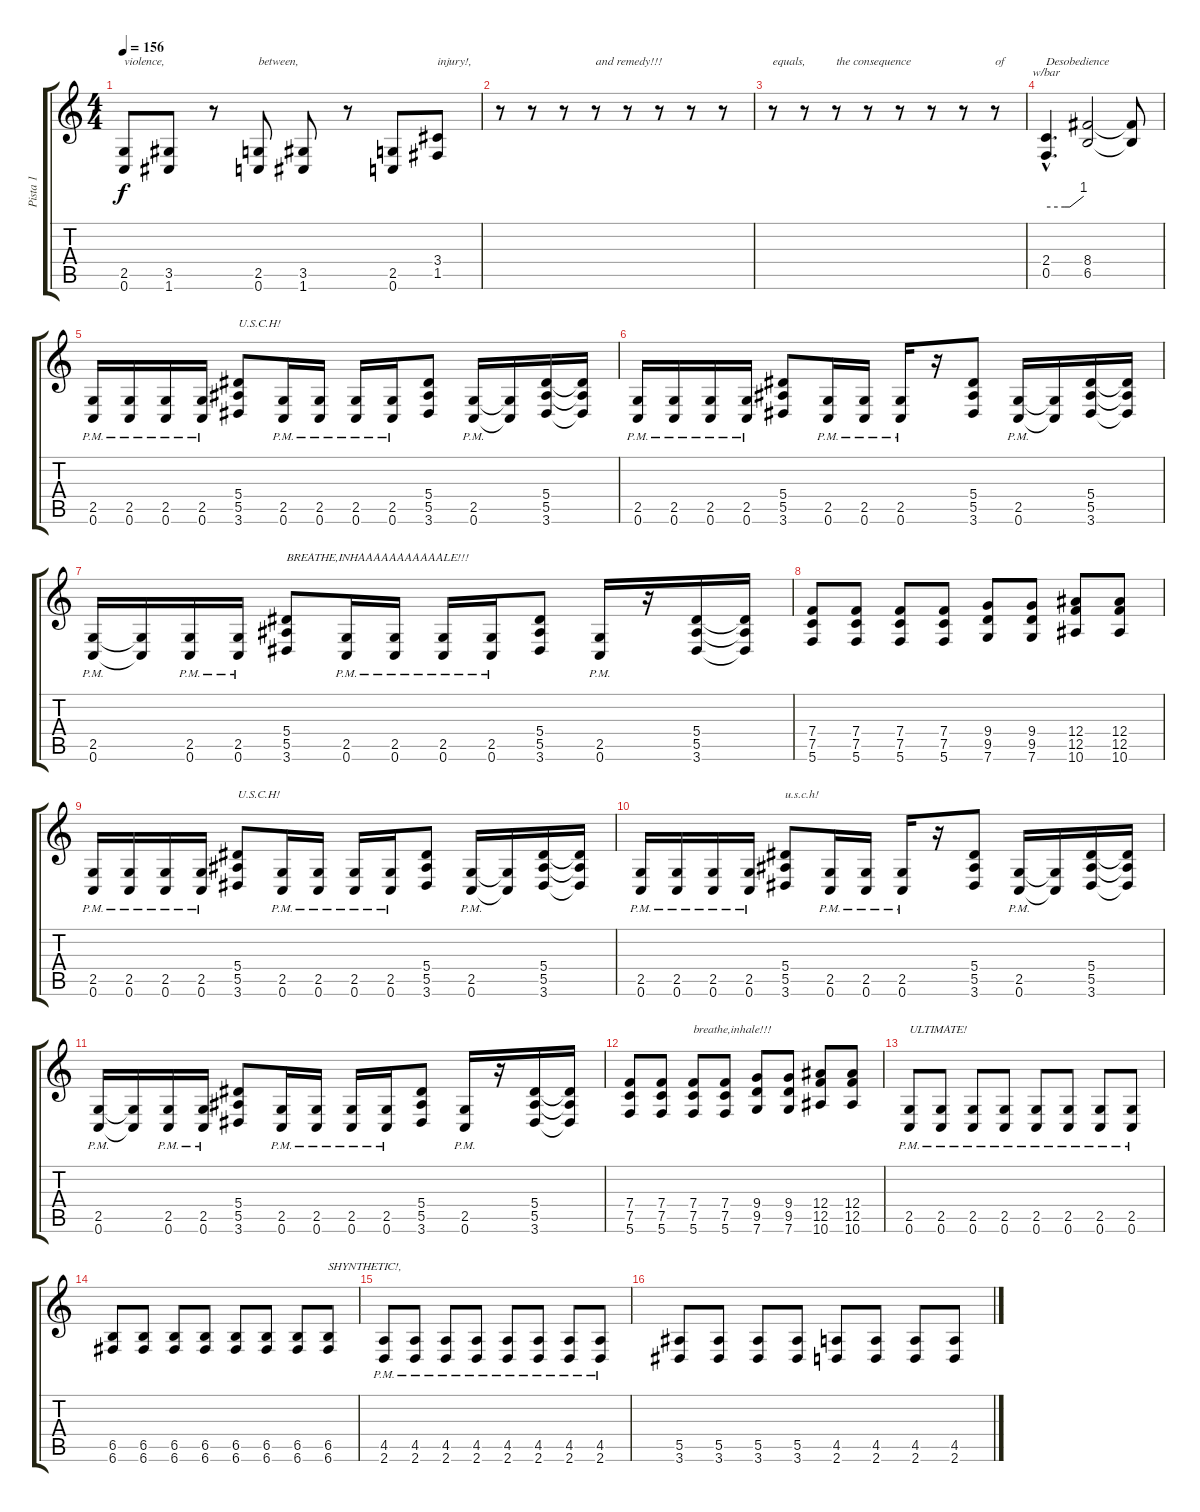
\track ("Pista 1" "Pista 1") {instrument distortionguitar}
\staff {score tabs}
\tuning (C4 G3 Eb3 Bb2 F2 C2) {hide}
\ts (4 4)
\tempo 156
\clef g2
\ks c
(2.5 0.6).8{txt "violence," dy f} (3.5 1.6).8 r.8 (2.5 0.6).8{txt "between,"} (3.5 1.6).8 r.8 (2.5 0.6).8 (3.4 1.5).8{txt "injury!,"} |
r.8 r.8 r.8 r.8{txt "and remedy!!!"} r.8 r.8 r.8 r.8 |
r.8{txt "equals,"} r.8 r.8{txt "the consequence"} r.8 r.8 r.8 r.8 r.8{txt "of"} |
(2.4{hac} 0.5{hac}).4{d tbe (custom default 0 0 30 0 38 0 60 4) txt "Desobedience"} (8.4 6.5).2 (8.4{t} 6.5{t}).8 |
(2.5{pm} 0.6{pm}).16 (2.5{pm} 0.6{pm}).16 (2.5{pm} 0.6{pm}).16 (2.5{pm} 0.6{pm}).16 (5.4 5.5 3.6).8{txt "U.S.C.H!"} (2.5{pm} 0.6{pm}).16 (2.5{pm} 0.6{pm}).16 (2.5{pm} 0.6{pm}).16 (2.5{pm} 0.6{pm}).16 (5.4 5.5 3.6).8 (2.5{pm} 0.6{pm}).16 (2.5{t} 0.6{t}).16 (5.4 5.5 3.6).16 (5.4{t} 5.5{t} 3.6{t}).16 |
(2.5{pm} 0.6{pm}).16 (2.5{pm} 0.6{pm}).16 (2.5{pm} 0.6{pm}).16 (2.5{pm} 0.6{pm}).16 (5.4 5.5 3.6).8 (2.5{pm} 0.6{pm}).16 (2.5{pm} 0.6{pm}).16 (2.5{pm} 0.6{pm}).16 r.16 (5.4 5.5 3.6).8 (2.5{pm} 0.6{pm}).16 (2.5{t} 0.6{t}).16 (5.4 5.5 3.6).16 (5.4{t} 5.5{t} 3.6{t}).16 |
(2.5{pm} 0.6{pm}).16 (2.5{t} 0.6{t}).16 (2.5{pm} 0.6{pm}).16 (2.5{pm} 0.6{pm}).16 (5.4 5.5 3.6).8{txt "BREATHE,INHAAAAAAAAAAALE!!!"} (2.5{pm} 0.6{pm}).16 (2.5{pm} 0.6{pm}).16 (2.5{pm} 0.6{pm}).16 (2.5{pm} 0.6{pm}).16 (5.4 5.5 3.6).8 (2.5{pm} 0.6{pm}).16 r.16 (5.4 5.5 3.6).16 (5.4{t} 5.5{t} 3.6{t}).16 |
(7.4 7.5 5.6).8 (7.4 7.5 5.6).8 (7.4 7.5 5.6).8 (7.4 7.5 5.6).8 (9.4 9.5 7.6).8 (9.4 9.5 7.6).8 (12.4 12.5 10.6).8 (12.4 12.5 10.6).8 |
(2.5{pm} 0.6{pm}).16 (2.5{pm} 0.6{pm}).16 (2.5{pm} 0.6{pm}).16 (2.5{pm} 0.6{pm}).16 (5.4 5.5 3.6).8{txt "U.S.C.H!"} (2.5{pm} 0.6{pm}).16 (2.5{pm} 0.6{pm}).16 (2.5{pm} 0.6{pm}).16 (2.5{pm} 0.6{pm}).16 (5.4 5.5 3.6).8 (2.5{pm} 0.6{pm}).16 (2.5{t} 0.6{t}).16 (5.4 5.5 3.6).16 (5.4{t} 5.5{t} 3.6{t}).16 |
(2.5{pm} 0.6{pm}).16 (2.5{pm} 0.6{pm}).16 (2.5{pm} 0.6{pm}).16 (2.5{pm} 0.6{pm}).16 (5.4 5.5 3.6).8{txt "u.s.c.h!"} (2.5{pm} 0.6{pm}).16 (2.5{pm} 0.6{pm}).16 (2.5{pm} 0.6{pm}).16 r.16 (5.4 5.5 3.6).8 (2.5{pm} 0.6{pm}).16 (2.5{t} 0.6{t}).16 (5.4 5.5 3.6).16 (5.4{t} 5.5{t} 3.6{t}).16 |
(2.5{pm} 0.6{pm}).16 (2.5{t} 0.6{t}).16 (2.5{pm} 0.6{pm}).16 (2.5{pm} 0.6{pm}).16 (5.4 5.5 3.6).8 (2.5{pm} 0.6{pm}).16 (2.5{pm} 0.6{pm}).16 (2.5{pm} 0.6{pm}).16 (2.5{pm} 0.6{pm}).16 (5.4 5.5 3.6).8 (2.5{pm} 0.6{pm}).16 r.16 (5.4 5.5 3.6).16 (5.4{t} 5.5{t} 3.6{t}).16 |
(7.4 7.5 5.6).8 (7.4 7.5 5.6).8 (7.4 7.5 5.6).8{txt "breathe,inhale!!!"} (7.4 7.5 5.6).8 (9.4 9.5 7.6).8 (9.4 9.5 7.6).8 (12.4 12.5 10.6).8 (12.4 12.5 10.6).8 |
(2.5{pm} 0.6{pm}).8{txt "ULTIMATE!"} (2.5{pm} 0.6{pm}).8 (2.5{pm} 0.6{pm}).8 (2.5{pm} 0.6{pm}).8 (2.5{pm} 0.6{pm}).8 (2.5{pm} 0.6{pm}).8 (2.5{pm} 0.6{pm}).8 (2.5{pm} 0.6{pm}).8 |
(6.5 6.6).8 (6.5 6.6).8 (6.5 6.6).8 (6.5 6.6).8 (6.5 6.6).8 (6.5 6.6).8 (6.5 6.6).8 (6.5 6.6).8{txt "SHYNTHETIC!,"} |
(4.5{pm} 2.6{pm}).8 (4.5{pm} 2.6{pm}).8 (4.5{pm} 2.6{pm}).8 (4.5{pm} 2.6{pm}).8 (4.5{pm} 2.6{pm}).8 (4.5{pm} 2.6{pm}).8 (4.5{pm} 2.6{pm}).8 (4.5{pm} 2.6{pm}).8 |
(5.5 3.6).8 (5.5 3.6).8 (5.5 3.6).8 (5.5 3.6).8 (4.5 2.6).8 (4.5 2.6).8 (4.5 2.6).8 (4.5 2.6).8
